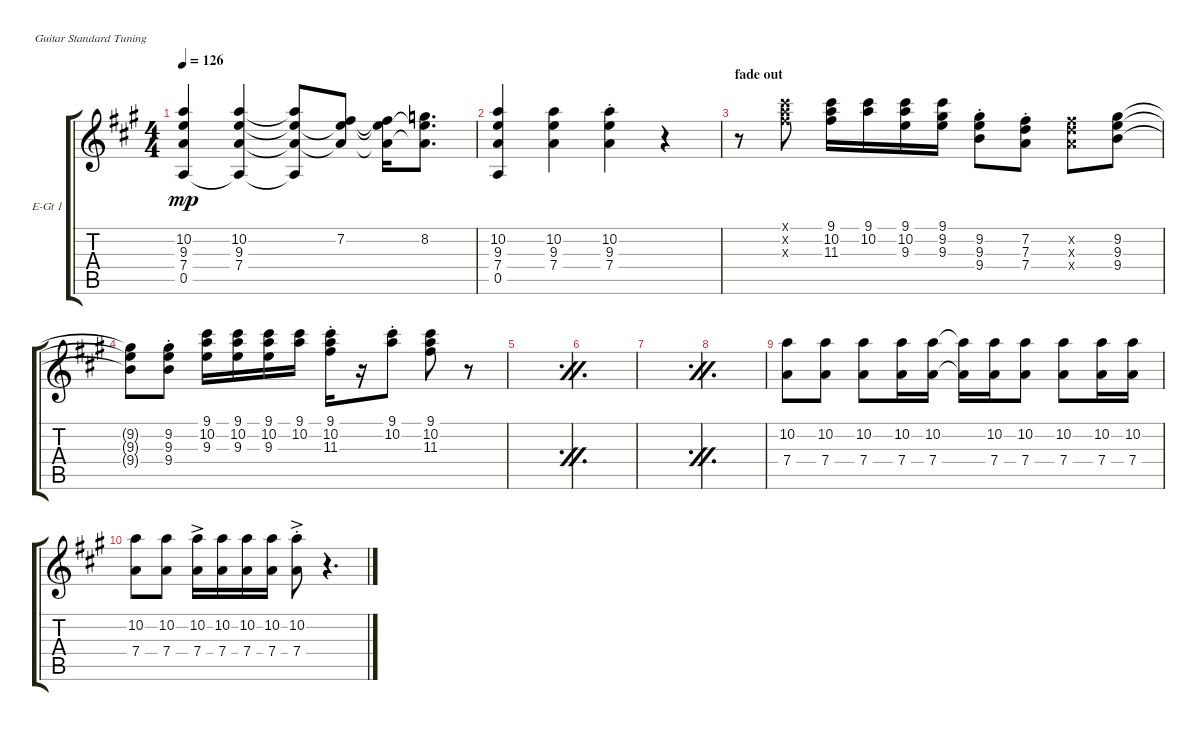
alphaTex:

\bracketExtendMode groupsimilarinstruments
\firstSystemTrackNameOrientation horizontal
\otherSystemsTrackNameOrientation horizontal
\track ("E-Guitar 1 (rhythm)" "E-Gt 1") {instrument electricguitarclean}
\staff {score tabs}
\tuning (E4 B3 G3 D3 A2 E2)
\ts (4 4)
\tempo 126
\clef g2
\scale
0.333333
\ks a
(0.5 7.4 9.3 10.2).4{dy mp} (10.2 9.3 0.5{t} 7.4).4 (10.2{t} 7.4{t} 9.3{t} 0.5{t}).8 (7.2 9.3{t} 7.4{t}).8 (7.2{t} 9.3{t} 7.4{t}).16 (8.2 9.3{t} 7.4{t}).8{d} |
\scale
0.333333 (10.2 9.3 7.4 0.5).4 (10.2 9.3 7.4).4 (10.2{st} 7.4 9.3).4 r.4 |
\section ("" "fade out")
\scale
0.333333 r.8 (11.3{x} 10.2{x} 9.1{x}).8 (9.1 10.2 11.3).16 (9.1 10.2).16 (9.1 10.2 9.3).16 (9.2 9.1 9.3).16 (9.2{st} 9.3{st} 9.4).8 (7.3{st} 7.2{st} 7.4).8 (7.4{x} 7.3{x} 7.2{x}).8 (9.2 9.3 9.4).8 |
\scale
0.333333 (9.2{t} 9.3{t} 9.4{t}).8 (9.2{st} 9.3{st} 9.4{st}).8 (9.3 10.2 9.1).16 (10.2 9.1 9.3).16 (9.3 10.2 9.1).16 (10.2 9.1).16 (11.3{st} 10.2{st} 9.1).16 r.16 (10.2{st} 9.1{st}).8 (9.1 10.2 11.3).8 r.8 |
\simile firstofdouble
\scale
0.333333 |
\simile secondofdouble
\scale
0.333333 |
\simile firstofdouble
\scale
0.333333 |
\simile secondofdouble
\scale
0.333333 |
\simile none
\scale
0.333333 (10.2 7.4).8 (10.2 7.4).8 (10.2 7.4).8 (10.2 7.4).16 (10.2 7.4).16 (10.2{t} 7.4{t}).16 (10.2 7.4).16 (10.2 7.4).8 (10.2 7.4).8 (10.2 7.4).16 (10.2 7.4).16 |
\scale
0.333333 (7.4 10.2).8 (7.4 10.2).8 (10.2 7.4{ac}).16 (10.2 7.4).16 (10.2 7.4).16 (10.2 7.4).16 (10.2{ac st} 7.4{st}).8 r.4{d}
